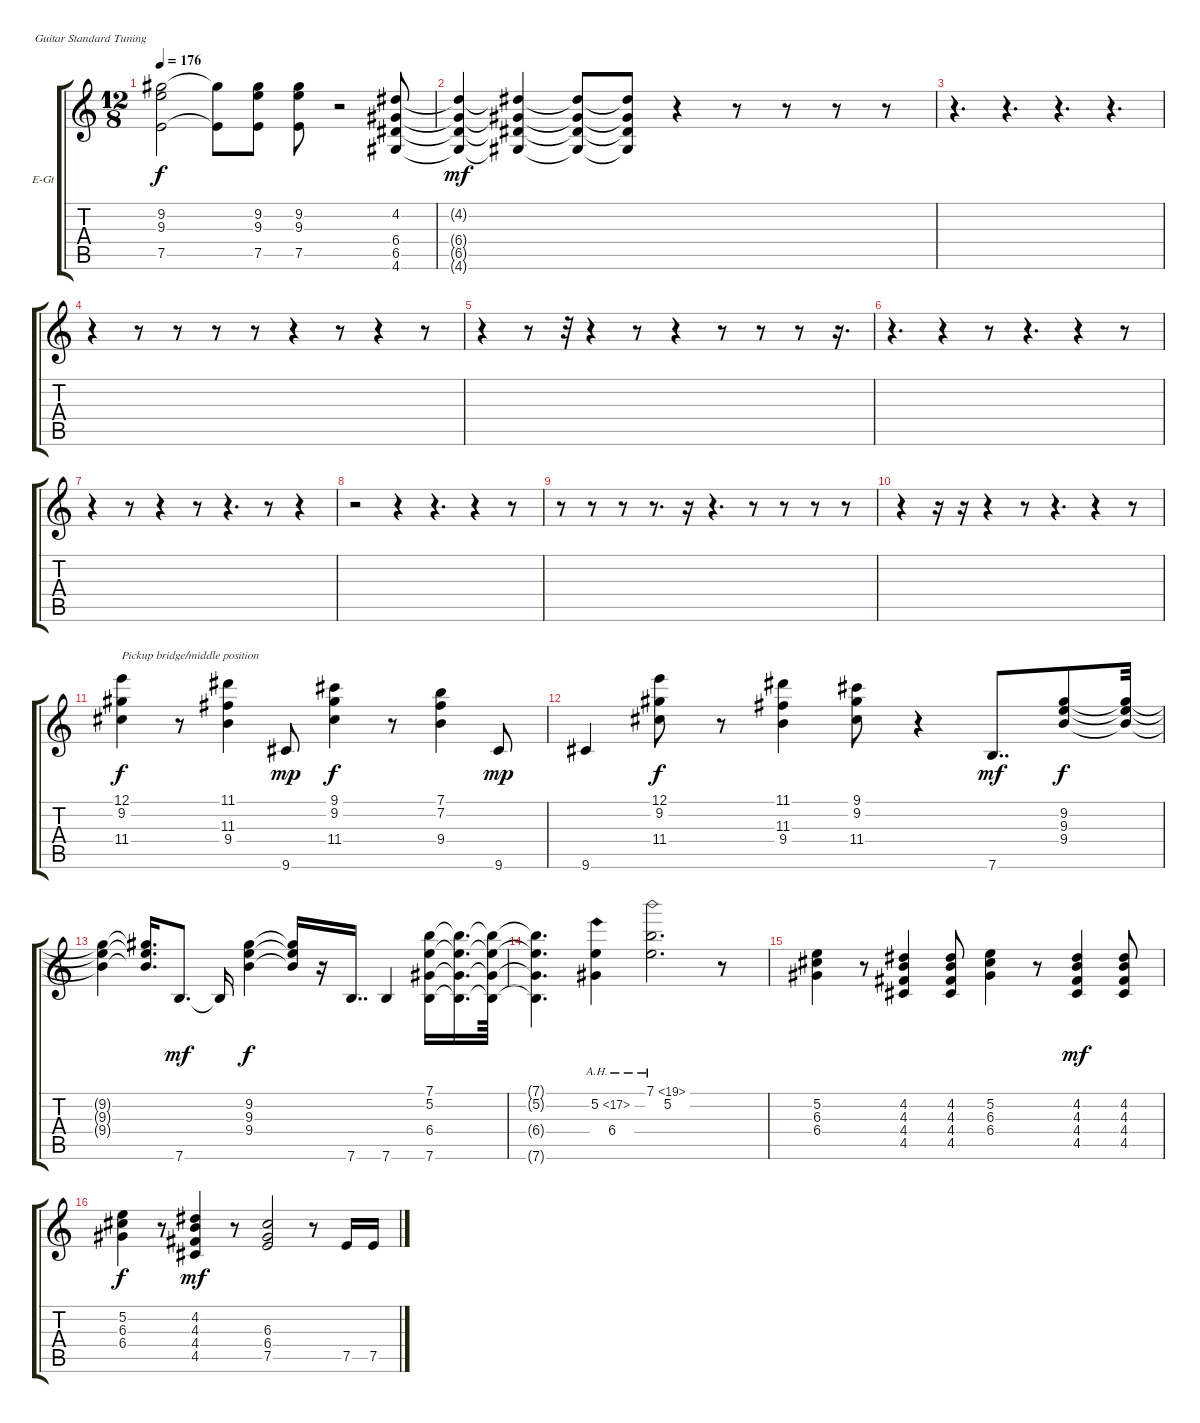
\defaultSystemsLayout 4
\bracketExtendMode groupsimilarinstruments
\firstSystemTrackNameOrientation horizontal
\otherSystemsTrackNameOrientation horizontal
\track ("Clean" "E-Gt") {instrument electricguitarclean}
\staff {score tabs}
\tuning (E4 B3 G3 D3 A2 E2)
\ts (12 8)
\tempo 176
\clef g2
\scale
0.244061
\ks c
(7.5 9.2 9.3).2{dy f} (9.2{t} 7.5{t}).8 (7.5 9.2 9.3).8 (7.5 9.2 9.3).8 r.2 (4.6 6.4 4.2 6.5).8 |
(4.6{t} 6.4{t} 4.2{t} 6.5{t}).4{dy mf} (4.2{t} 6.4{t} 4.6{t} 6.5{t}).4 (6.4{t} 4.2{t} 4.6{t} 6.5{t}).8 (6.4{t} 4.2{t} 4.6{t} 6.5{t}).8 r.4 r.8 r.8 r.8 r.8 |
r.4{d} r.4{d} r.4{d} r.4{d} |
r.4 r.8 r.8 r.8 r.8 r.4 r.8 r.4 r.8 |
r.4 r.8 r.32 r.4 r.8 r.4 r.8 r.8 r.8 r.16{d} |
r.4{d} r.4 r.8 r.4{d} r.4 r.8 |
r.4 r.8 r.4 r.8 r.4{d} r.8 r.4 |
r.2 r.4 r.4{d} r.4 r.8 |
r.8 r.8 r.8 r.8{d} r.16 r.4{d} r.8 r.8 r.8 r.8 |
r.4 r.16 r.16 r.4 r.8 r.4{d} r.4 r.8 |
(12.1 9.2 11.4).4{txt "Pickup bridge/middle position" dy f} r.8 (11.1 11.3 9.4).4 9.6.8{dy mp} (9.1 9.2 11.4).4{dy f} r.8 (7.1 7.2 9.4).4 9.6.8{dy mp} |
9.6.4 (12.1 9.2 11.4).8{dy f} r.8 (11.1 11.3 9.4).4 (9.1 9.2 11.4).8 r.4 7.6.8{dd dy mf} (9.4 9.3 9.2).8{dy f} (9.4{t} 9.3{t} 9.2{t}).32 |
(9.2{t} 9.3{t} 9.4{t}).4 (9.4{t} 9.3{t} 9.2{t}).16{d} 7.6.8{d dy mf} 7.6{t}.16 (9.2 9.4 9.3).4{dy f} (9.2{t} 9.3{t} 9.4{t}).16 r.16 7.6.16{dd} 7.6.4 (7.6 5.2 6.4 7.1).16 (7.6{t} 6.4{t} 5.2{t} 7.1{t}).16{d} (5.2{t} 6.4{t} 7.6{t} 7.1{t}).64 |
(7.6{t} 5.2{t} 6.4{t} 7.1{t}).4{d} (6.4 5.2{ah 12}).4 (5.2 7.1{ah 12}).2{d} r.8 |
(5.2 6.3 6.4).4 r.8 (4.3 4.4 4.2 4.5).4 (4.3 4.4 4.2 4.5).8 (5.2 6.3 6.4).4 r.8 (4.3 4.4 4.2 4.5).4{dy mf} (4.4 4.3 4.2 4.5).8 |
(5.2 6.3 6.4).4{dy f} r.8 (4.3 4.4 4.2 4.5).4{dy mf} r.8 (6.4 7.5 6.3).2 r.8 7.5.16 7.5.16
